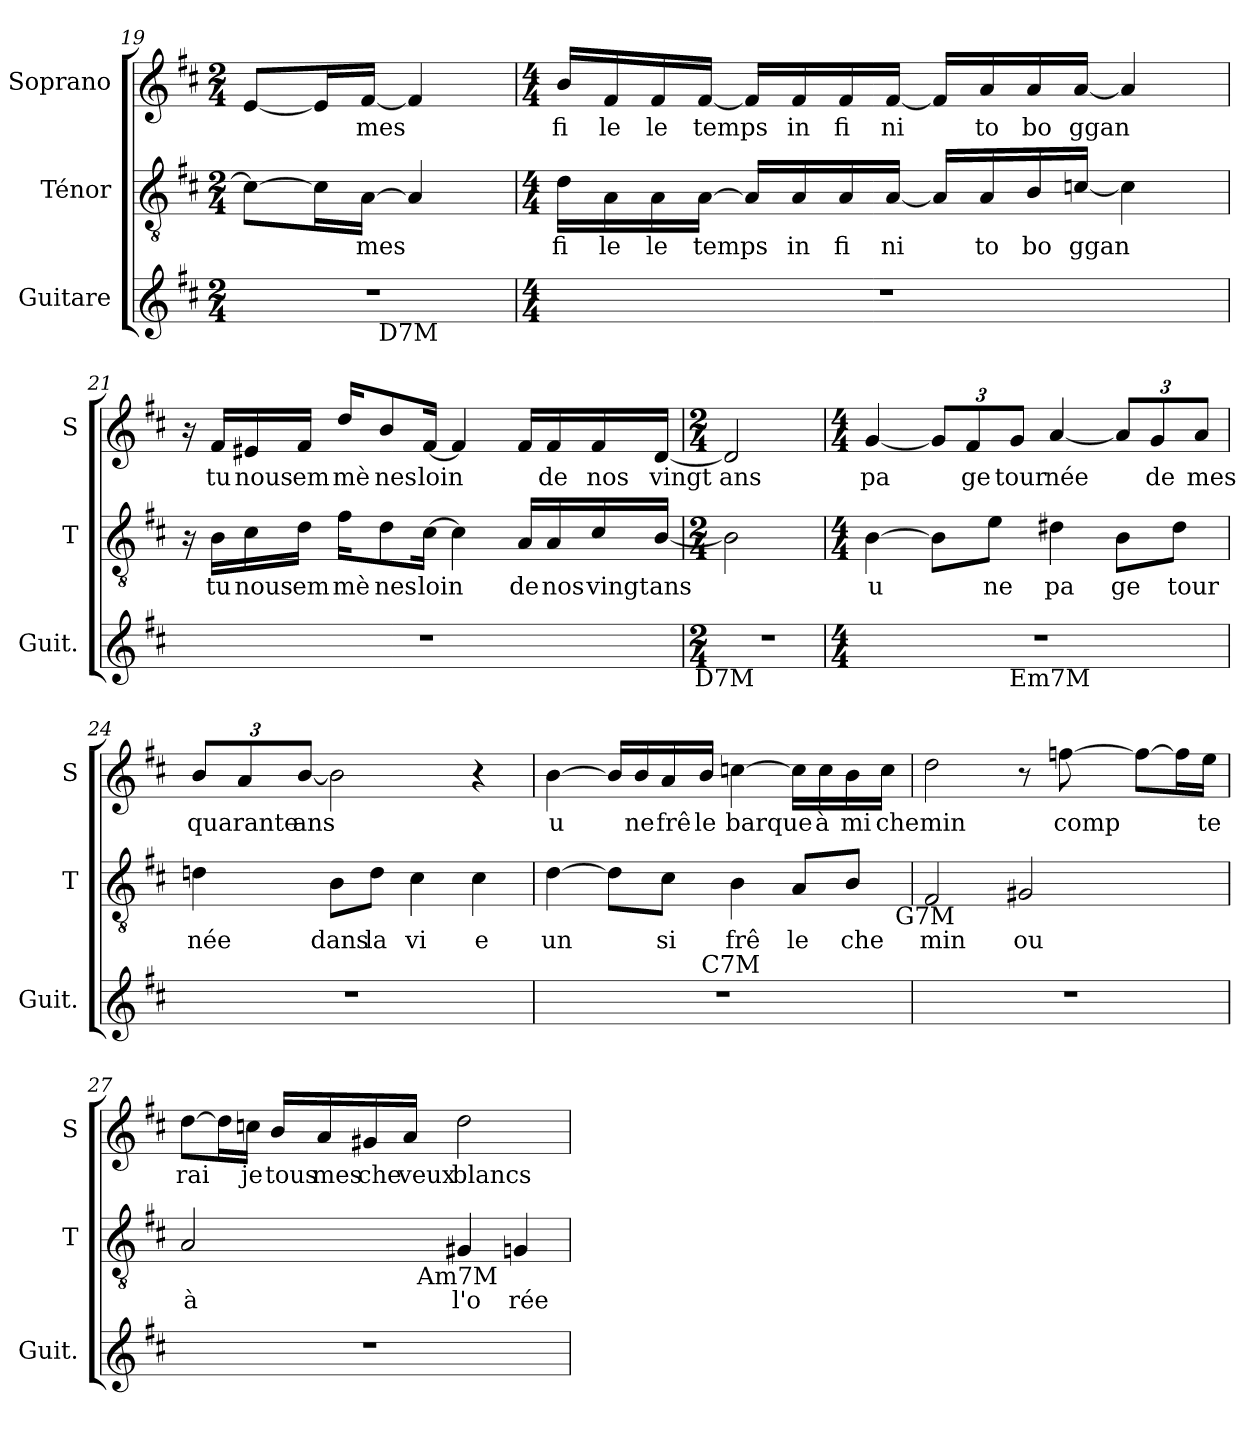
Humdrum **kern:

**kern	**kern	**text	**kern	**text
*part3	*part2	*part2	*part1	*part1
*staff3	*staff2	*staff2	*staff1	*staff1
*I"Guitare	*I"Ténor	*	*I"Soprano	*
*I'Guit.	*I'T	*	*I'S	*
!!LO:PB:g=z
*clefG2	*clefGv2	*	*clefG2	*
*ITrd7c12	*	*	*	*
*k[f#c#]	*k[f#c#]	*	*k[f#c#]	*
*D:	*D:	*	*D:	*
*M2/4	*M2/4	*	*M2/4	*
=19	=19	=19	=19	=19
*^	*	*	*	*
2r	4ryy	8c#\L_	.	[8e/L	.
.	.	16c#\L]	.	16e/L]	.
!	!	!	!LO:LY:b	!	!
!	!	!	!	!	!LO:LY:b
.	.	[16A\JJ	mes	[16f#/JJ	mes
!	!LO:TX:b:cj:t=D7M	!	!	!	!
.	4ryy	4A/]	.	4f#/]	.
*v	*v	*	*	*	*
=20	=20	=20	=20	=20
*M4/4	*M4/4	*	*M4/4	*
*^	*	*	*	*
!	!	!	!LO:LY:b	!	!
*v	*v	*	*	*	*
*^	*	*	*	*
!LO:TX:b:cj:t=D7M	!	!	!	!	!
!	!	!	!	!	!LO:LY:b
*v	*v	*	*	*	*
1r	16d\LL	fi	16b/LL	fi
!	!	!LO:LY:b	!	!
!	!	!	!	!LO:LY:b
.	16A\	le	16f#/	le
!	!	!LO:LY:b	!	!
!	!	!	!	!LO:LY:b
.	16A\	le	16f#/	le
!	!	!LO:LY:b	!	!
!	!	!	!	!LO:LY:b
.	[16A\JJ	temps	[16f#/JJ	temps
.	16A/LL]	.	16f#/LL]	.
!	!	!LO:LY:b	!	!
!	!	!	!	!LO:LY:b
.	16A/	in	16f#/	in
!	!	!LO:LY:b	!	!
!	!	!	!	!LO:LY:b
.	16A/	fi	16f#/	fi
!	!	!LO:LY:b	!	!
!	!	!	!	!LO:LY:b
.	[16A/JJ	ni	[16f#/JJ	ni
.	16A/LL]	.	16f#/LL]	.
!	!	!LO:LY:b	!	!
!	!	!	!	!LO:LY:b
.	16A/	to	16a/	to
!	!	!LO:LY:b	!	!
!	!	!	!	!LO:LY:b
.	16B/	bo	16a/	bo
!	!	!LO:LY:b	!	!
!	!	!	!	!LO:LY:b
.	[16cn/JJ	ggan	[16a/JJ	ggan
.	4c\]	.	4a/]	.
=21	=21	=21	=21	=21
1r	16r	.	16r	.
!	!	!LO:LY:b	!	!
!	!	!	!	!LO:LY:b
.	16B\LL	tu	16f#/LL	tu
!	!	!LO:LY:b	!	!
!	!	!	!	!LO:LY:b
.	16c#\	nous	16e#X/	nous
!	!	!LO:LY:b	!	!
!	!	!	!	!LO:LY:b
.	16d\JJ	em	16f#/JJ	em
!	!	!LO:LY:b	!	!
!	!	!	!	!LO:LY:b
.	16f#\KL	mè	16dd/KL	mè
!	!	!LO:LY:b	!	!
!	!	!	!	!LO:LY:b
.	8d\	nes	8b/	nes
!	!	!LO:LY:b	!	!
!	!	!	!	!LO:LY:b
.	[16c#\Jk	loin	[16f#/Jk	loin
.	4c#\]	.	4f#/]	.
!	!	!LO:LY:b	!	!
.	16A/LL	de	16f#/LL	.
!	!	!LO:LY:b	!	!
!	!	!	!	!LO:LY:b
.	16A/	nos	16f#/	de
!	!	!LO:LY:b	!	!
!	!	!	!	!LO:LY:b
.	16c#/	vingt	16f#/	nos
!	!	!LO:LY:b	!	!
!	!	!	!	!LO:LY:b
.	[16B/JJ	ans	[16d/JJ	vingt
!!LO:LB:g=z
=22	=22	=22	=22	=22
*M2/4	*M2/4	*	*M2/4	*
!LO:TX:b:cj:t=D7M	!	!	!	!
!	!	!	!	!LO:LY:b
2r	2B\]	.	2d/]	ans
=23	=23	=23	=23	=23
*M4/4	*M4/4	*	*M4/4	*
!	!	!LO:LY:b	!	!
!	!	!	!	!LO:LY:b
*^	*	*	*	*
1r	2ryy	[4B\	u	[4g/	pa
.	.	8B\L]	.	12g/L]	.
!	!	!	!	!	!LO:LY:b
.	.	.	.	12f#/	ge
!	!	!	!LO:LY:b	!	!
.	.	8e\J	ne	.	.
!	!	!	!	!	!LO:LY:b
.	.	.	.	12g/J	tour
!	!	!	!LO:LY:b	!	!
!	!LO:TX:b:cj:t=Em7M	!	!	!	!
!	!	!	!	!	!LO:LY:b
.	2ryy	4d#X\	pa	[4a/	née
!	!	!	!LO:LY:b	!	!
.	.	8B\L	ge	12a/L]	.
!	!	!	!	!	!LO:LY:b
.	.	.	.	12g/	de
!	!	!	!LO:LY:b	!	!
.	.	8d#\J	tour	.	.
!	!	!	!	!	!LO:LY:b
.	.	.	.	12a/J	mes
*v	*v	*	*	*	*
=24	=24	=24	=24	=24
*^	*	*	*	*
!	!	!	!LO:LY:b	!	!
*v	*v	*	*	*	*
*^	*	*	*	*
!	!	!	!	!	!LO:LY:b
*v	*v	*	*	*	*
1r	4dn\	née	12b/L	qua
!	!	!	!	!LO:LY:b
.	.	.	12a/	rante
!	!	!	!	!LO:LY:b
.	.	.	[12b/J	ans
!	!	!LO:LY:b	!	!
.	8B\L	dans	2b\]	.
!	!	!LO:LY:b	!	!
.	8d\J	la	.	.
!	!	!LO:LY:b	!	!
.	4c#\	vi	.	.
!	!	!LO:LY:b	!	!
.	4c#\	e	4r	.
!!LO:LB:g=z
=25	=25	=25	=25	=25
!	!	!LO:LY:b	!	!
!	!	!	!	!LO:LY:b
*^	*	*	*	*
1r	2ryy	[4d\	un	[4b\	u
.	.	8d\L]	.	16b/LL]	.
!	!	!	!	!	!LO:LY:b
.	.	.	.	16b/	ne
!	!	!	!LO:LY:b	!	!
!	!	!	!	!	!LO:LY:b
.	.	8c#\J	si	16a/	frê
!	!	!	!	!	!LO:LY:b
.	.	.	.	16b/JJ	le
!	!	!	!LO:LY:b	!	!
!	!LO:TX:a:cj:t=C7M	!	!	!	!
!	!	!	!	!	!LO:LY:b
.	2ryy	4B\	frê	[4ccn\	barque
!	!	!	!LO:LY:b	!	!
.	.	8A/L	le	16cc\LL]	.
!	!	!	!	!	!LO:LY:b
.	.	.	.	16cc\	à
!	!	!	!LO:LY:b	!	!
!	!	!	!	!	!LO:LY:b
.	.	8B/J	che	16b\	mi
!	!	!	!	!	!LO:LY:b
.	.	.	.	16cc\JJ	che
*v	*v	*	*	*	*
=26	=26	=26	=26	=26
*^	*	*	*	*
!	!	!	!LO:LY:b	!	!
*v	*v	*	*	*	*
*^	*	*	*	*
!	!	!LO:TX:b:cj:t=G7M	!	!	!
!	!	!	!	!	!LO:LY:b
*v	*v	*	*	*	*
1r	2F#/	min	2dd\	min
!	!	!LO:LY:b	!	!
.	2G#X/	ou	8r	.
!	!	!	!	!LO:LY:b
.	.	.	[8ffn\	comp
.	.	.	8ff\L_	.
.	.	.	16ff\L]	.
!	!	!	!	!LO:LY:b
.	.	.	16ee\JJ	te
=27	=27	=27	=27	=27
!	!	!LO:LY:b	!	!
!	!	!	!	!LO:LY:b
1r	2A/	à	[8dd\L	rai
.	.	.	16dd\L]	.
!	!	!	!	!LO:LY:b
.	.	.	16ccn\JJ	je
!	!	!	!	!LO:LY:b
.	.	.	16b/LL	tous
!	!	!	!	!LO:LY:b
.	.	.	16a/	mes
!	!	!	!	!LO:LY:b
.	.	.	16g#X/	che
!	!	!	!	!LO:LY:b
.	.	.	16a/JJ	veux
!	!	!LO:LY:b	!	!
!	!LO:TX:b:cj:t=Am7M	!	!	!
!	!	!	!	!LO:LY:b
.	4G#X/	l'o	2dd\	blancs
!	!	!LO:LY:b	!	!
.	4Gn/	rée	.	.
=	=	=	=	=
*-	*-	*-	*-	*-
